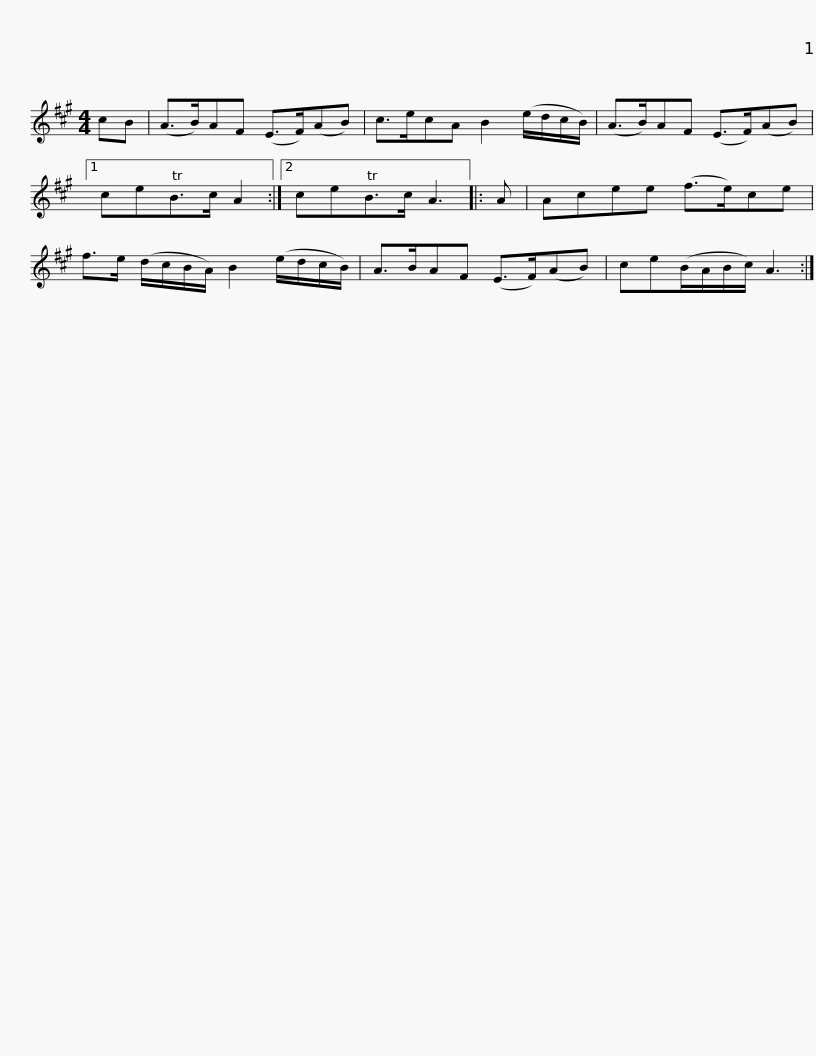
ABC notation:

X:1
L:1/8
M:4/4
I:linebreak $
K:A
V:1 treble
V:1
 cB | (A>B)AF (E>F)(AB) | c>ecA B2 (e/d/c/B/) | (A>B)AF (E>F)(AB) |1 ceTB>c A2 :|2 %5
 ceTB>c A3 |:$ A | Acee (f>e)ce | f>e (d/c/B/A/) B2 (e/d/c/B/) | A>BAF (E>F)(AB) | %10
 ce(B/A/B/c/) A3 :| %11
